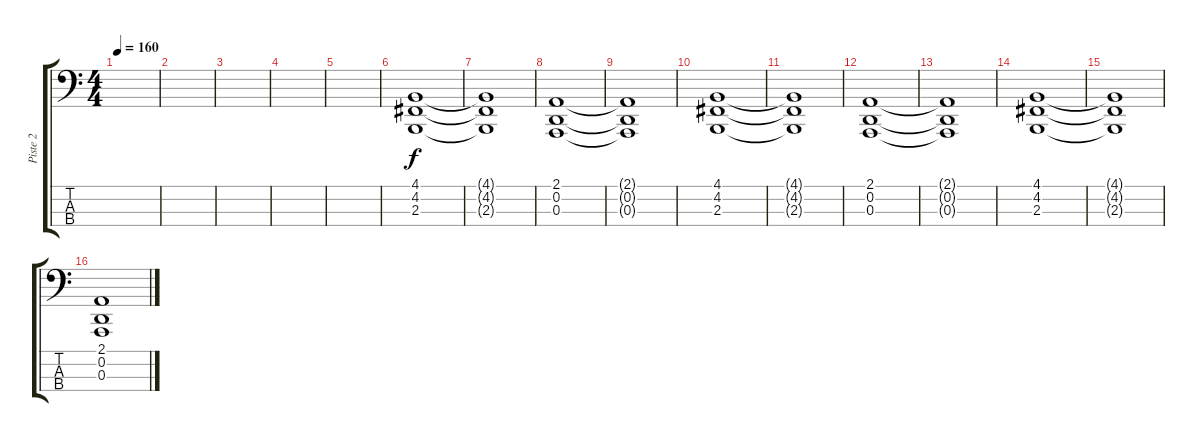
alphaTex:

\track ("Piste 2" "Piste 2") {instrument lead1square}
\staff {score tabs}
\tuning (G2 D2 A1 E1) {hide}
\ts (4 4)
\tempo 160
\clef f4
\ks c
|
|
|
|
|
(4.1 4.2 2.3).1{volume 13} |
(4.1{t} 4.2{t} 2.3{t}).1 |
(2.1 0.2 0.3).1 |
(2.1{t} 0.2{t} 0.3{t}).1 |
(4.1 4.2 2.3).1{volume 13} |
(4.1{t} 4.2{t} 2.3{t}).1 |
(2.1 0.2 0.3).1 |
(2.1{t} 0.2{t} 0.3{t}).1 |
(4.1 4.2 2.3).1{volume 13} |
(4.1{t} 4.2{t} 2.3{t}).1 |
(2.1 0.2 0.3).1
